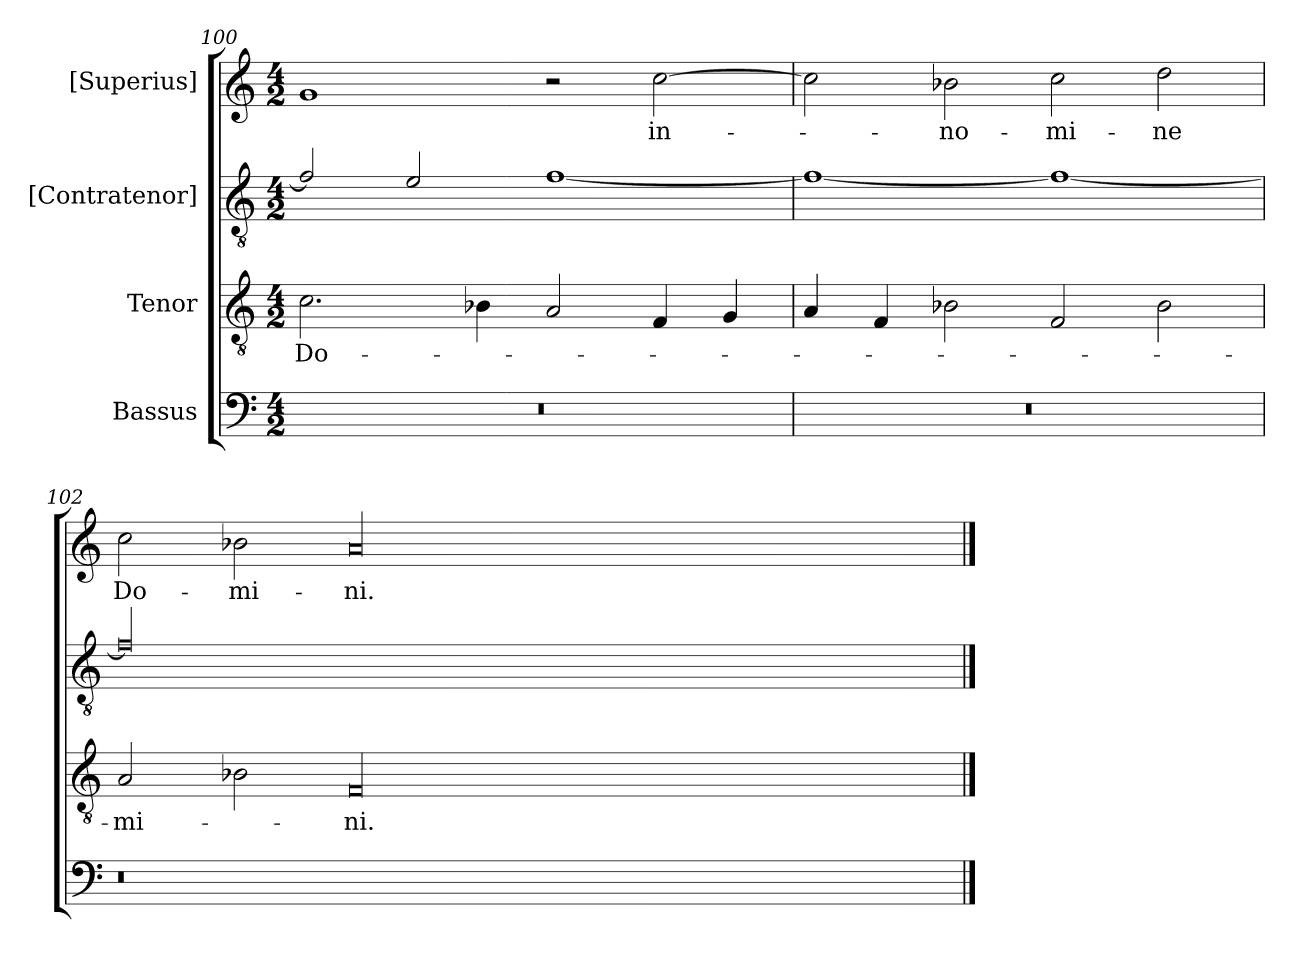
**kern	**kern	**text	**kern	**kern	**text
*part4	*part3	*part3	*part2	*part1	*part1
*staff4	*staff3	*staff3	*staff2	*staff1	*staff1
*I"Bassus	*I"Tenor	*	*I"[Contratenor]	*I"[Superius]	*
*clefF4	*clefGv2	*	*clefGv2	*clefG2	*
*k[]	*k[]	*	*k[]	*k[]	*
*M4/2	*M4/2	*	*M4/2	*M4/2	*
=100	=100	=100	=100	=100	=100
0r	2.c\	Do-	2f/]	1g/	.
.	.	.	2e/	.	.
.	4B-X\	.	.	.	.
.	2A/	.	[1f/	2r	.
.	4F/	.	.	[2cc\	in-
.	4G/	.	.	.	.
=101	=101	=101	=101	=101	=101
0r	4A/	.	1f/_	2cc\]	.
.	4F/	.	.	.	.
.	2B-X\	.	.	2b-X\	no-
.	2F/	.	1f/_	2cc\	-mi-
.	2B-\	.	.	2dd\	-ne
=102	=102	=102	=102	=102	=102
0r	2A/	-mi-	00f/]	2cc\	Do-
.	2B-X\	.	.	2b-X\	-mi-
.	00F/	-ni.	.	00a/	-ni.
0.ryy	.	.	.	.	.
.	.	.	1ryy	.	.
==	==	==	==	==	==
*-	*-	*-	*-	*-	*-
